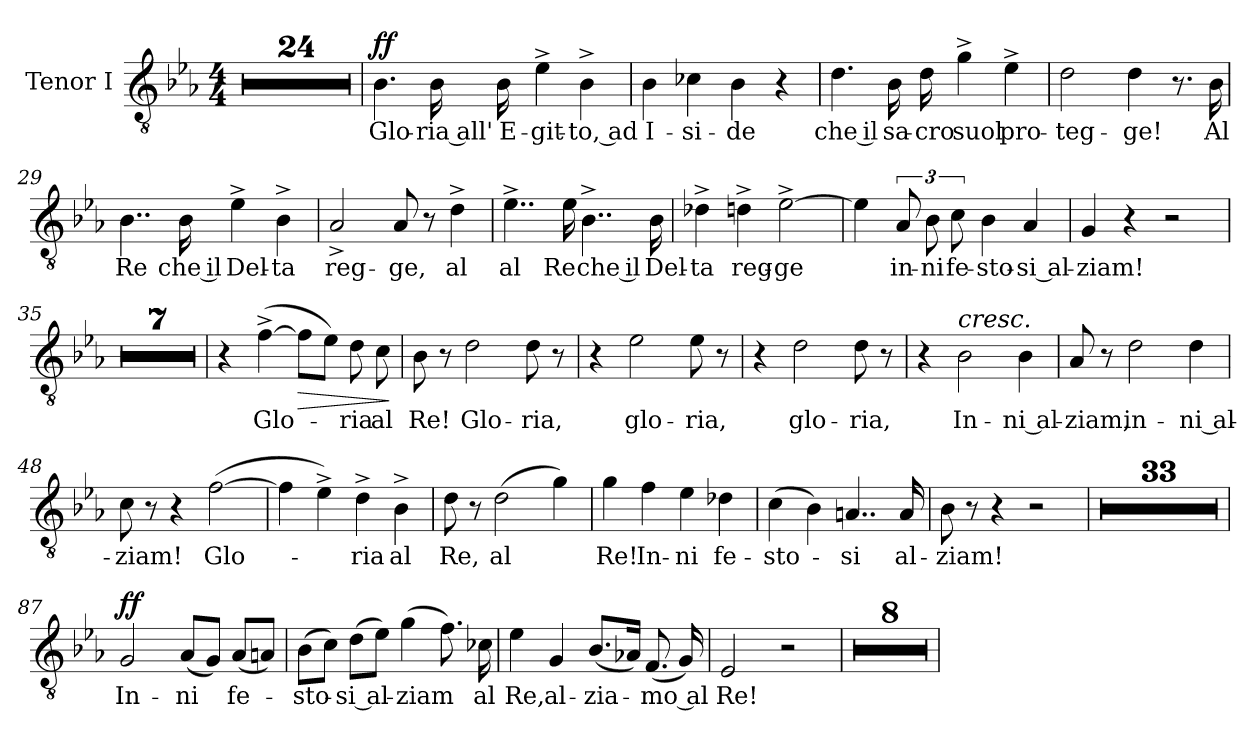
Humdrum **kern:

**kern	**text	**dynam
*part1	*part1	*part1
*staff1	*staff1	*staff1
*I"Tenor I	*	*
*I'T.I	*	*
*clefGv2	*	*
*k[b-e-a-]	*	*
*M4/4	*	*
=1	=1	=1
1r	.	.
=2	=2	=2
1r	.	.
=3	=3	=3
1r	.	.
=4	=4	=4
1r	.	.
=5	=5	=5
1r	.	.
!!LO:LB:g=z
=6	=6	=6
1r	.	.
=7	=7	=7
1r	.	.
=8	=8	=8
1r	.	.
=9	=9	=9
1r	.	.
=10	=10	=10
1r	.	.
!!LO:LB:g=z
=11	=11	=11
1r	.	.
=12	=12	=12
1r	.	.
=13	=13	=13
1r	.	.
=14	=14	=14
1r	.	.
=15	=15	=15
1r	.	.
=16	=16	=16
1r	.	.
!!LO:LB:g=z
=17	=17	=17
1r	.	.
=18	=18	=18
1r	.	.
=19	=19	=19
1r	.	.
=20	=20	=20
1r	.	.
=21	=21	=21
1r	.	.
!!LO:PB:g=z
=22	=22	=22
1r	.	.
=23	=23	=23
1r	.	.
=24	=24	=24
1r	.	.
=25	=25	=25
!	!LO:LY:b	!LO:DY:a
4.B-\	Glo-	ff
!	!LO:LY:b	!
16B-\	ria all'	.
!	!LO:LY:b	!
16B-\	E-	.
!	!LO:LY:b	!
4e-^\	-git-	.
!	!LO:LY:b	!
4B-^\	to, ad	.
=26	=26	=26
!	!LO:LY:b	!
4B-\	I-	.
!	!LO:LY:b	!
4c-X\	-si-	.
!	!LO:LY:b	!
4B-\	-de	.
4r	.	.
!!LO:LB:g=z
=27	=27	=27
!	!LO:LY:b	!
4.d\	che il	.
!	!LO:LY:b	!
16B-\	sa-	.
!	!LO:LY:b	!
16d\	-cro	.
!	!LO:LY:b	!
4g^\	suol	.
!	!LO:LY:b	!
4e-^\	pro-	.
=28	=28	=28
!	!LO:LY:b	!
2d\	-teg-	.
!	!LO:LY:b	!
4d\	-ge!	.
8.r	.	.
!	!LO:LY:b	!
16B-\	Al	.
=29	=29	=29
!	!LO:LY:b	!
4..B-\	Re	.
!	!LO:LY:b	!
16B-\	che il	.
!	!LO:LY:b	!
4e-^\	Del-	.
!	!LO:LY:b	!
4B-^\	-ta	.
=30	=30	=30
!	!LO:LY:b	!
2A-^/	reg-	.
!	!LO:LY:b	!
8A-/	-ge,	.
8r	.	.
!	!LO:LY:b	!
4d^\	al	.
=31	=31	=31
!	!LO:LY:b	!
4..e-^\	al	.
!	!LO:LY:b	!
16e-\	Re	.
!	!LO:LY:b	!
4..B-^\	che il	.
!	!LO:LY:b	!
16B-\	Del-	.
!!LO:PB:g=z
=32	=32	=32
!	!LO:LY:b	!
4d-X^\	-ta	.
!	!LO:LY:b	!
4dn^\	reg-	.
!	!LO:LY:b	!
[2e-^\	-ge	.
=33	=33	=33
4e-\]	.	.
!	!LO:LY:b	!
12A-/	in-	.
!	!LO:LY:b	!
12B-\	-ni	.
!	!LO:LY:b	!
12c\	fe-	.
!	!LO:LY:b	!
4B-\	-sto-	.
!	!LO:LY:b	!
4A-/	si al-	.
=34	=34	=34
!	!LO:LY:b	!
4G/	-ziam!	.
4r	.	.
2r	.	.
=35	=35	=35
1r	.	.
=36	=36	=36
1r	.	.
!!LO:LB:g=z
=37	=37	=37
1r	.	.
=38	=38	=38
1r	.	.
=39	=39	=39
1r	.	.
=40	=40	=40
1r	.	.
=41	=41	=41
1r	.	.
!!LO:PB:g=z
=42	=42	=42
4r	.	.
!	!LO:LY:b	!
(>[4f^\	Glo-	.
!	!	!LO:HP:b
8f\L]	.	>
8e-\J)	.	.
!	!LO:LY:b	!
8d\	-ria	.
!	!LO:LY:b	!
8c\	al	.
.	.	]
=43	=43	=43
!	!LO:LY:b	!
8B-\	Re!	.
8r	.	.
!	!LO:LY:b	!
2d\	Glo-	.
!	!LO:LY:b	!
8d\	-ria,	.
8r	.	.
=44	=44	=44
4r	.	.
!	!LO:LY:b	!
2e-\	glo-	.
!	!LO:LY:b	!
8e-\	-ria,	.
8r	.	.
=45	=45	=45
4r	.	.
!	!LO:LY:b	!
2d\	glo-	.
!	!LO:LY:b	!
8d\	-ria,	.
8r	.	.
=46	=46	=46
4r	.	.
!LO:TX:a:i:t=cresc.	!	!
!	!LO:LY:b	!
2B-\	In-	.
!	!LO:LY:b	!
4B-\	ni al-	.
!!LO:LB:g=z
=47	=47	=47
!	!LO:LY:b	!
8A-/	-ziam,	.
8r	.	.
!	!LO:LY:b	!
2d\	in-	.
!	!LO:LY:b	!
4d\	ni al-	.
=48	=48	=48
!	!LO:LY:b	!
8c\	-ziam!	.
8r	.	.
4r	.	.
!	!LO:LY:b	!
(>[2f\	Glo-	.
=49	=49	=49
4f\]	.	.
4e-^\)	.	.
!	!LO:LY:b	!
4d^\	-ria	.
!	!LO:LY:b	!
4B-^\	al	.
=50	=50	=50
!	!LO:LY:b	!
8d\	Re,	.
8r	.	.
!	!LO:LY:b	!
(>2d\	al	.
4g\)	.	.
!!LO:PB:g=z
=51	=51	=51
!	!LO:LY:b	!
4g\	Re!	.
!	!LO:LY:b	!
4f\	In-	.
!	!LO:LY:b	!
4e-\	-ni	.
!	!LO:LY:b	!
4d-X\	fe-	.
=52	=52	=52
!	!LO:LY:b	!
(>4c\	-sto-	.
4B-\)	.	.
!	!LO:LY:b	!
4..An/	-si	.
!	!LO:LY:b	!
16A/	al-	.
=53	=53	=53
!	!LO:LY:b	!
8B-\	-ziam!	.
8r	.	.
4r	.	.
2r	.	.
=54	=54	=54
1r	.	.
!!LO:LB:g=z
=55	=55	=55
1r	.	.
=56	=56	=56
1r	.	.
=57	=57	=57
1r	.	.
=58	=58	=58
1r	.	.
!!LO:LB:g=z
=59	=59	=59
1r	.	.
=60	=60	=60
1r	.	.
=61	=61	=61
1r	.	.
=62	=62	=62
1r	.	.
!!LO:PB:g=z
=63	=63	=63
1r	.	.
=64	=64	=64
1r	.	.
=65	=65	=65
1r	.	.
=66	=66	=66
1r	.	.
!!LO:LB:g=z
=67	=67	=67
1r	.	.
=68	=68	=68
1r	.	.
=69	=69	=69
1r	.	.
=70	=70	=70
1r	.	.
!!LO:LB:g=z
=71	=71	=71
1r	.	.
=72	=72	=72
1r	.	.
=73	=73	=73
1r	.	.
=74	=74	=74
1r	.	.
=75	=75	=75
1r	.	.
=76	=76	=76
1r	.	.
!!LO:PB:g=z
=77	=77	=77
1r	.	.
=78	=78	=78
1r	.	.
=79	=79	=79
1r	.	.
=80	=80	=80
1r	.	.
=81	=81	=81
1r	.	.
!!LO:LB:g=z
=82	=82	=82
1r	.	.
=83	=83	=83
1r	.	.
=84	=84	=84
1r	.	.
!!LO:PB:g=z
=85	=85	=85
1r	.	.
=86	=86	=86
1r	.	.
!!LO:LB:g=z
=87	=87	=87
!	!LO:LY:b	!LO:DY:a
2G/	In-	ff
!	!LO:LY:b	!
(<8A-/L	-ni	.
8G/J)	.	.
!	!LO:LY:b	!
(<8A-/L	fe-	.
8An/J)	.	.
=88	=88	=88
!	!LO:LY:b	!
(>8B-\L	-sto-	.
8c\J)	.	.
!	!LO:LY:b	!
(>8d\L	si al-	.
8e-\J)	.	.
!	!LO:LY:b	!
(>4g\	-ziam	.
8.f\)	.	.
!	!LO:LY:b	!
16c-X\	al	.
=89	=89	=89
!	!LO:LY:b	!
4e-\	Re,	.
!	!LO:LY:b	!
4G/	al-	.
!	!LO:LY:b	!
(<8.B-/L	-zia-	.
16A-X/Jk)	.	.
!	!LO:LY:b	!
(<8.F/	mo al	.
16G/)	.	.
=90	=90	=90
!	!LO:LY:b	!
2E-/	Re!	.
2r	.	.
!!LO:LB:g=z
=91	=91	=91
1r	.	.
=92	=92	=92
1r	.	.
=93	=93	=93
1r	.	.
=94	=94	=94
1r	.	.
=95	=95	=95
1r	.	.
!!LO:PB:g=z
=96	=96	=96
1r	.	.
=97	=97	=97
1r	.	.
=98	=98	=98
1r	.	.
=	=	=
*-	*-	*-
